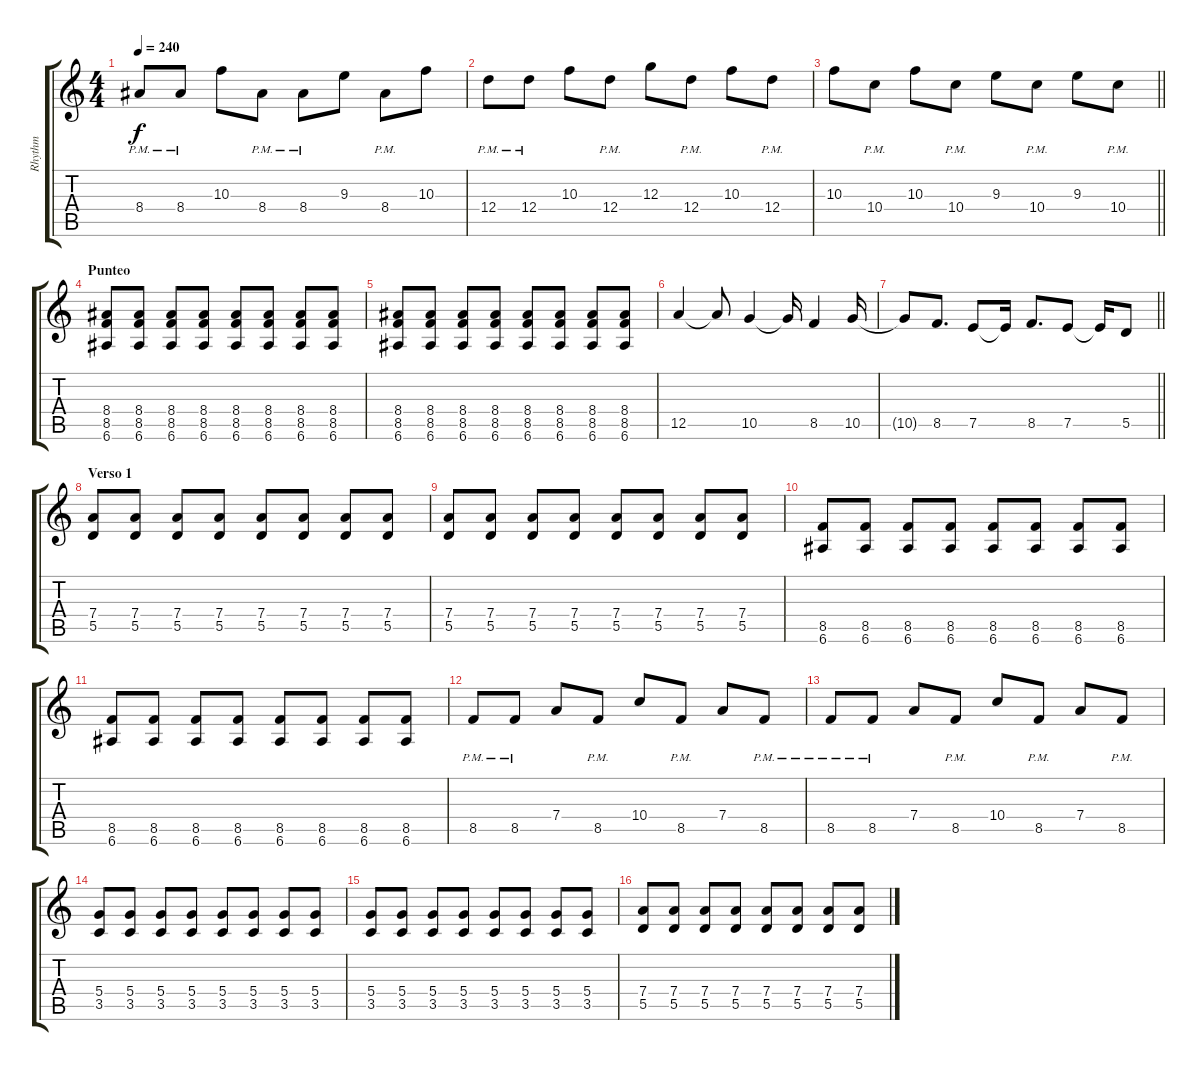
\track ("Rhythm" "Rhythm") {instrument distortionguitar}
\staff {score tabs}
\tuning (E4 B3 G3 D3 A2 E2) {hide}
\ts (4 4)
\tempo 240
\clef g2
\ks c
8.4{pm}.8{dy f} 8.4{pm}.8 10.3.8 8.4{pm}.8 8.4{pm}.8 9.3.8 8.4{pm}.8 10.3.8 |
12.4{pm}.8 12.4{pm}.8 10.3.8 12.4{pm}.8 12.3.8 12.4{pm}.8 10.3.8 12.4{pm}.8 |
\barLineRight lightlight
10.3.8 10.4{pm}.8 10.3.8 10.4{pm}.8 9.3.8 10.4{pm}.8 9.3.8 10.4{pm}.8 |
\section ("" "Punteo")
(8.4 8.5 6.6).8 (8.4 8.5 6.6).8 (8.4 8.5 6.6).8 (8.4 8.5 6.6).8 (8.4 8.5 6.6).8 (8.4 8.5 6.6).8 (8.4 8.5 6.6).8 (8.4 8.5 6.6).8 |
(8.4 8.5 6.6).8 (8.4 8.5 6.6).8 (8.4 8.5 6.6).8 (8.4 8.5 6.6).8 (8.4 8.5 6.6).8 (8.4 8.5 6.6).8 (8.4 8.5 6.6).8 (8.4 8.5 6.6).8 |
12.5.4 12.5{t}.8 10.5.4 10.5{t}.16 8.5.4 10.5.16 |
\barLineRight lightlight
10.5{t}.8 8.5.8{d} 7.5.8 7.5{t}.16 8.5.8{d} 7.5.8 7.5{t}.16 5.5.8 |
\section ("" "Verso 1")
(7.4 5.5).8 (7.4 5.5).8 (7.4 5.5).8 (7.4 5.5).8 (7.4 5.5).8 (7.4 5.5).8 (7.4 5.5).8 (7.4 5.5).8 |
(7.4 5.5).8 (7.4 5.5).8 (7.4 5.5).8 (7.4 5.5).8 (7.4 5.5).8 (7.4 5.5).8 (7.4 5.5).8 (7.4 5.5).8 |
(8.5 6.6).8 (8.5 6.6).8 (8.5 6.6).8 (8.5 6.6).8 (8.5 6.6).8 (8.5 6.6).8 (8.5 6.6).8 (8.5 6.6).8 |
(8.5 6.6).8 (8.5 6.6).8 (8.5 6.6).8 (8.5 6.6).8 (8.5 6.6).8 (8.5 6.6).8 (8.5 6.6).8 (8.5 6.6).8 |
8.5{pm}.8 8.5{pm}.8 7.4.8 8.5{pm}.8 10.4.8 8.5{pm}.8 7.4.8 8.5{pm}.8 |
8.5{pm}.8 8.5{pm}.8 7.4.8 8.5{pm}.8 10.4.8 8.5{pm}.8 7.4.8 8.5{pm}.8 |
(5.4 3.5).8 (5.4 3.5).8 (5.4 3.5).8 (5.4 3.5).8 (5.4 3.5).8 (5.4 3.5).8 (5.4 3.5).8 (5.4 3.5).8 |
(5.4 3.5).8 (5.4 3.5).8 (5.4 3.5).8 (5.4 3.5).8 (5.4 3.5).8 (5.4 3.5).8 (5.4 3.5).8 (5.4 3.5).8 |
(7.4 5.5).8 (7.4 5.5).8 (7.4 5.5).8 (7.4 5.5).8 (7.4 5.5).8 (7.4 5.5).8 (7.4 5.5).8 (7.4 5.5).8
